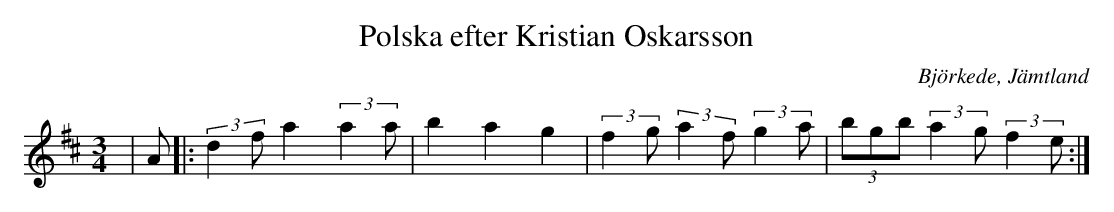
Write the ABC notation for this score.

X:1
T:Polska efter Kristian Oskarsson
O:Björkede, Jämtland
M:3/4
L:1/8
K:D
| A |: (3:2:2 d2f a2 (3:2:2 a2 a- | b2 a2 g2 | (3:2:2 f2g (3:2:2 a2f (3:2:2 g2a | (3bgb (3:2:2 a2g (3:2:2 f2e:|
